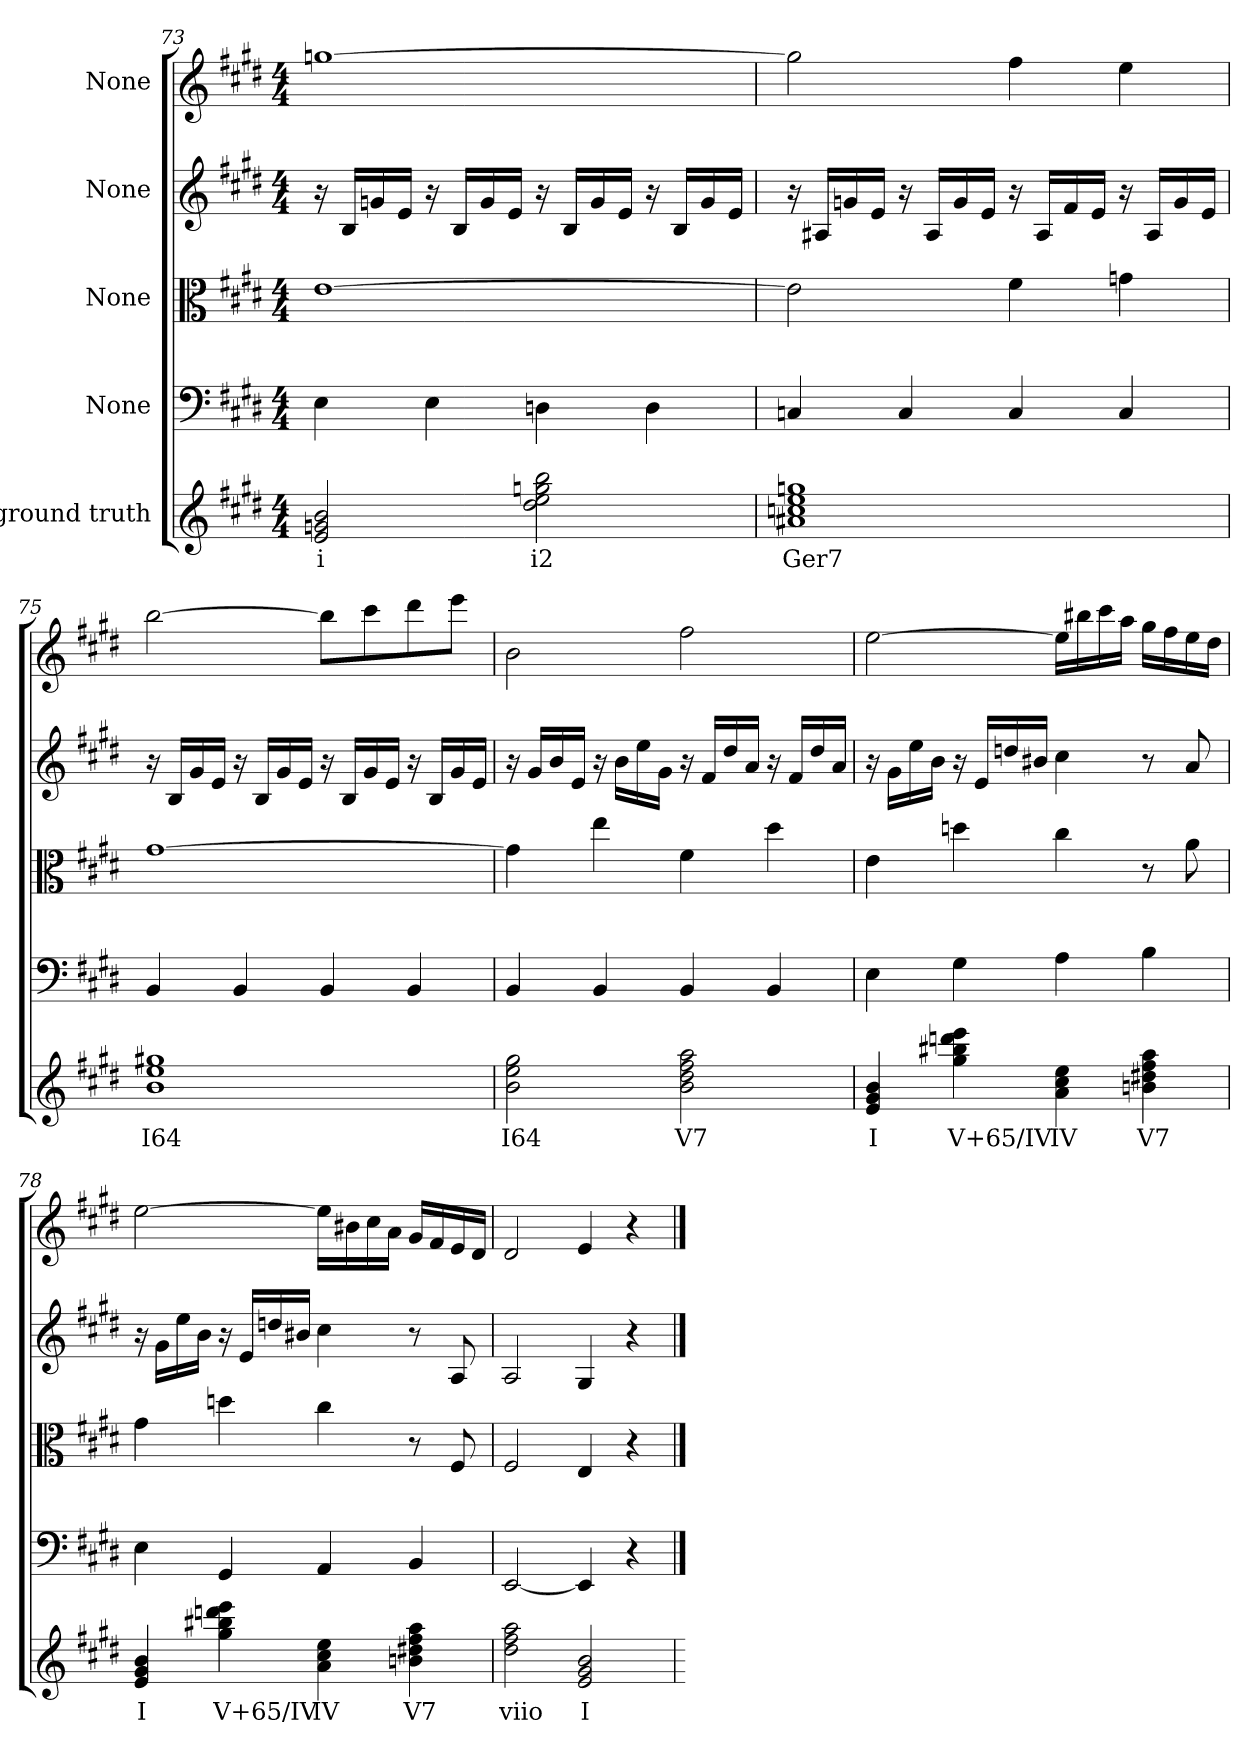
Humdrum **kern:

**kern	**text	**kern	**kern	**kern	**kern
*part5	*part5	*part4	*part3	*part2	*part1
*staff5	*staff5	*staff4	*staff3	*staff2	*staff1
*I"ground truth	*	*I"None	*I"None	*I"None	*I"None
!!LO:LB:g=z
*	*	*clefF4	*clefC3	*clefG2	*clefG2
*k[f#c#g#d#]	*	*k[f#c#g#d#]	*k[f#c#g#d#]	*k[f#c#g#d#]	*k[f#c#g#d#]
*M4/4	*	*M4/4	*M4/4	*M4/4	*M4/4
=73	=73	=73	=73	=73	=73
2e 2gn 2b	i	4E\	[1e	16r	[1ggn
.	.	.	.	16B/LL	.
.	.	.	.	16gn/	.
.	.	.	.	16e/JJ	.
.	.	4E\	.	16r	.
.	.	.	.	16B/LL	.
.	.	.	.	16g/	.
.	.	.	.	16e/JJ	.
2dd# 2ee 2ggn 2bb	i2	4Dn\	.	16r	.
.	.	.	.	16B/LL	.
.	.	.	.	16g/	.
.	.	.	.	16e/JJ	.
.	.	4D\	.	16r	.
.	.	.	.	16B/LL	.
.	.	.	.	16g/	.
.	.	.	.	16e/JJ	.
=74	=74	=74	=74	=74	=74
1a#X 1ccn 1ee 1ggn	Ger7	4Cn/	2e\]	16r	2gg\]
.	.	.	.	16A#X/LL	.
.	.	.	.	16gn/	.
.	.	.	.	16e/JJ	.
.	.	4C/	.	16r	.
.	.	.	.	16A#/LL	.
.	.	.	.	16g/	.
.	.	.	.	16e/JJ	.
.	.	4C/	4f#\	16r	4ff#\
.	.	.	.	16A#/LL	.
.	.	.	.	16f#/	.
.	.	.	.	16e/JJ	.
.	.	4C/	4gn\	16r	4ee\
.	.	.	.	16A#/LL	.
.	.	.	.	16g/	.
.	.	.	.	16e/JJ	.
!!LO:LB:g=z
=75	=75	=75	=75	=75	=75
1b 1ee 1gg#X	I64	4BB/	[1g#	16r	[2bb\
.	.	.	.	16B/LL	.
.	.	.	.	16g#/	.
.	.	.	.	16e/JJ	.
.	.	4BB/	.	16r	.
.	.	.	.	16B/LL	.
.	.	.	.	16g#/	.
.	.	.	.	16e/JJ	.
.	.	4BB/	.	16r	8bb\L]
.	.	.	.	16B/LL	.
.	.	.	.	16g#/	8ccc#\
.	.	.	.	16e/JJ	.
.	.	4BB/	.	16r	8ddd#\
.	.	.	.	16B/LL	.
.	.	.	.	16g#/	8eee\J
.	.	.	.	16e/JJ	.
=76	=76	=76	=76	=76	=76
2b 2ee 2gg#	I64	4BB/	4g#\]	16r	2b\
.	.	.	.	16g#/LL	.
.	.	.	.	16b/	.
.	.	.	.	16e/JJ	.
.	.	4BB/	4ee\	16r	.
.	.	.	.	16b\LL	.
.	.	.	.	16ee\	.
.	.	.	.	16g#\JJ	.
2b 2dd# 2ff# 2aa	V7	4BB/	4f#\	16r	2ff#\
.	.	.	.	16f#/LL	.
.	.	.	.	16dd#/	.
.	.	.	.	16a/JJ	.
.	.	4BB/	4dd#\	16r	.
.	.	.	.	16f#/LL	.
.	.	.	.	16dd#/	.
.	.	.	.	16a/JJ	.
!!LO:PB:g=z
=77	=77	=77	=77	=77	=77
4e 4g# 4b	I	4E\	4e\	16r	[2ee\
.	.	.	.	16g#\LL	.
.	.	.	.	16ee\	.
.	.	.	.	16b\JJ	.
4gg# 4bb#X 4dddn 4eee	V+65/IV	4G#\	4ddn\	16r	.
.	.	.	.	16e/LL	.
.	.	.	.	16ddn/	.
.	.	.	.	16b#X/JJ	.
4a 4cc# 4ee	IV	4A\	4cc#\	4cc#\	16ee\LL]
.	.	.	.	.	16bb#X\
.	.	.	.	.	16ccc#\
.	.	.	.	.	16aa\JJ
4bn 4dd#X 4ff# 4aa	V7	4B\	8r	8r	16gg#\LL
.	.	.	.	.	16ff#\
.	.	.	8a\	8a/	16ee\
.	.	.	.	.	16dd#\JJ
=78	=78	=78	=78	=78	=78
4e 4g# 4b	I	4E\	4g#\	16r	[2ee\
.	.	.	.	16g#\LL	.
.	.	.	.	16ee\	.
.	.	.	.	16b\JJ	.
4gg# 4bb#X 4dddn 4eee	V+65/IV	4GG#/	4ddn\	16r	.
.	.	.	.	16e/LL	.
.	.	.	.	16ddn/	.
.	.	.	.	16b#X/JJ	.
4a 4cc# 4ee	IV	4AA/	4cc#\	4cc#\	16ee\LL]
.	.	.	.	.	16b#X\
.	.	.	.	.	16cc#\
.	.	.	.	.	16a\JJ
4bn 4dd#X 4ff# 4aa	V7	4BB/	8r	8r	16g#/LL
.	.	.	.	.	16f#/
.	.	.	8F#/	8A/	16e/
.	.	.	.	.	16d#/JJ
=79	=79	=79	=79	=79	=79
2dd# 2ff# 2aa	viio	[2EE/	2F#/	2A/	2d#/
2e 2g# 2b	I	4EE/]	4E/	4G#/	4e/
.	.	4r	4r	4r	4r
=	==	==	==	==	==
*-	*-	*-	*-	*-	*-
